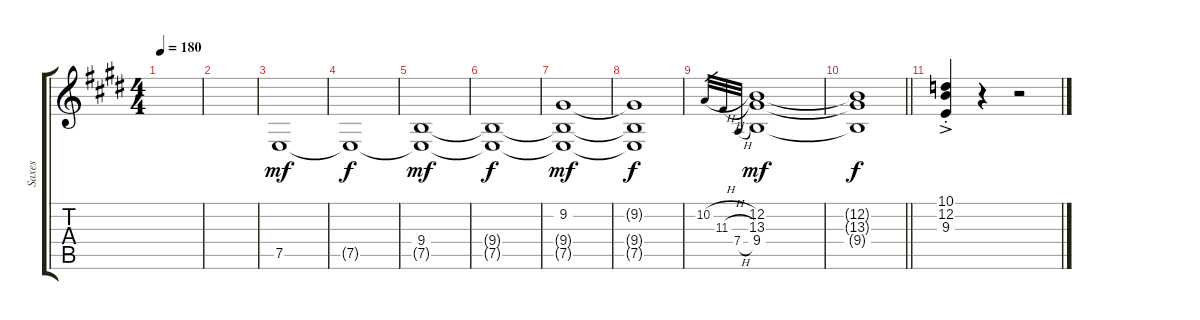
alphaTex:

\track ("Saxes" "Saxes") {instrument baritonesax bank 255}
\staff {score tabs}
\tuning (E4 B3 G3 D3 A2 E2) {hide}
\ts (4 4)
\tempo 180
\clef g2
\ks e
|
|
7.5.1{dy mf} |
7.5{t}.1{dy f} |
(9.4 7.5{t}).1{dy mf} |
(9.4{t} 7.5{t}).1{dy f} |
(9.2 9.4{t} 7.5{t}).1{dy mf} |
(9.2{t} 9.4{t} 7.5{t}).1{dy f} |
10.2{h}.32{gr} 11.3{h}.32{gr} 7.4{h}.32{gr} (12.2 13.3 9.4).1{dy mf} |
\barLineRight lightlight
(12.2{t} 13.3{t} 9.4{t}).1{dy f} |
(10.1{ac st} 12.2{ac st} 9.3{ac st}).4 r.4 r.2
